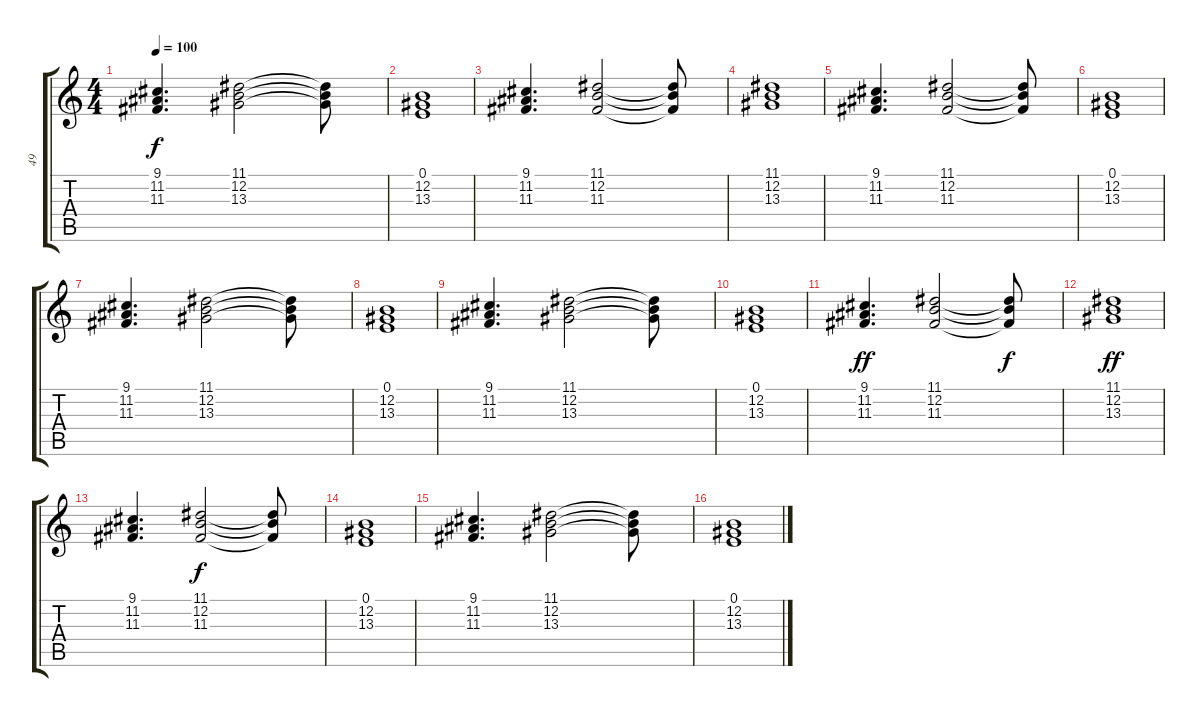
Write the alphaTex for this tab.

\track ("49" "49") {instrument stringensemble1}
\staff {score tabs}
\tuning (E4 B3 G3 D3 A2 E2) {hide}
\ts (4 4)
\tempo 100
\clef g2
\ks c
(9.1 11.2 11.3).4{d dy f} (11.1 12.2 13.3).2 (11.1{t} 12.2{t} 13.3{t}).8 |
(0.1 12.2 13.3).1 |
(9.1 11.2 11.3).4{d} (11.1 12.2 11.3).2 (11.1{t} 12.2{t} 11.3{t}).8 |
(11.1 12.2 13.3).1 |
(9.1 11.2 11.3).4{d} (11.1 12.2 11.3).2 (11.1{t} 12.2{t} 11.3{t}).8 |
(0.1 12.2 13.3).1 |
(9.1 11.2 11.3).4{d} (11.1 12.2 13.3).2 (11.1{t} 12.2{t} 13.3{t}).8 |
(0.1 12.2 13.3).1 |
(9.1 11.2 11.3).4{d} (11.1 12.2 13.3).2 (11.1{t} 12.2{t} 13.3{t}).8 |
(0.1 12.2 13.3).1 |
(9.1 11.2 11.3).4{d dy ff} (11.1 12.2 11.3).2 (11.1{t} 12.2{t} 11.3{t}).8{dy f} |
(11.1 12.2 13.3).1{dy ff} |
(9.1 11.2 11.3).4{d} (11.1 12.2 11.3).2{dy f} (11.1{t} 12.2{t} 11.3{t}).8 |
(0.1 12.2 13.3).1 |
(9.1 11.2 11.3).4{d} (11.1 12.2 13.3).2 (11.1{t} 12.2{t} 13.3{t}).8 |
(0.1 12.2 13.3).1
